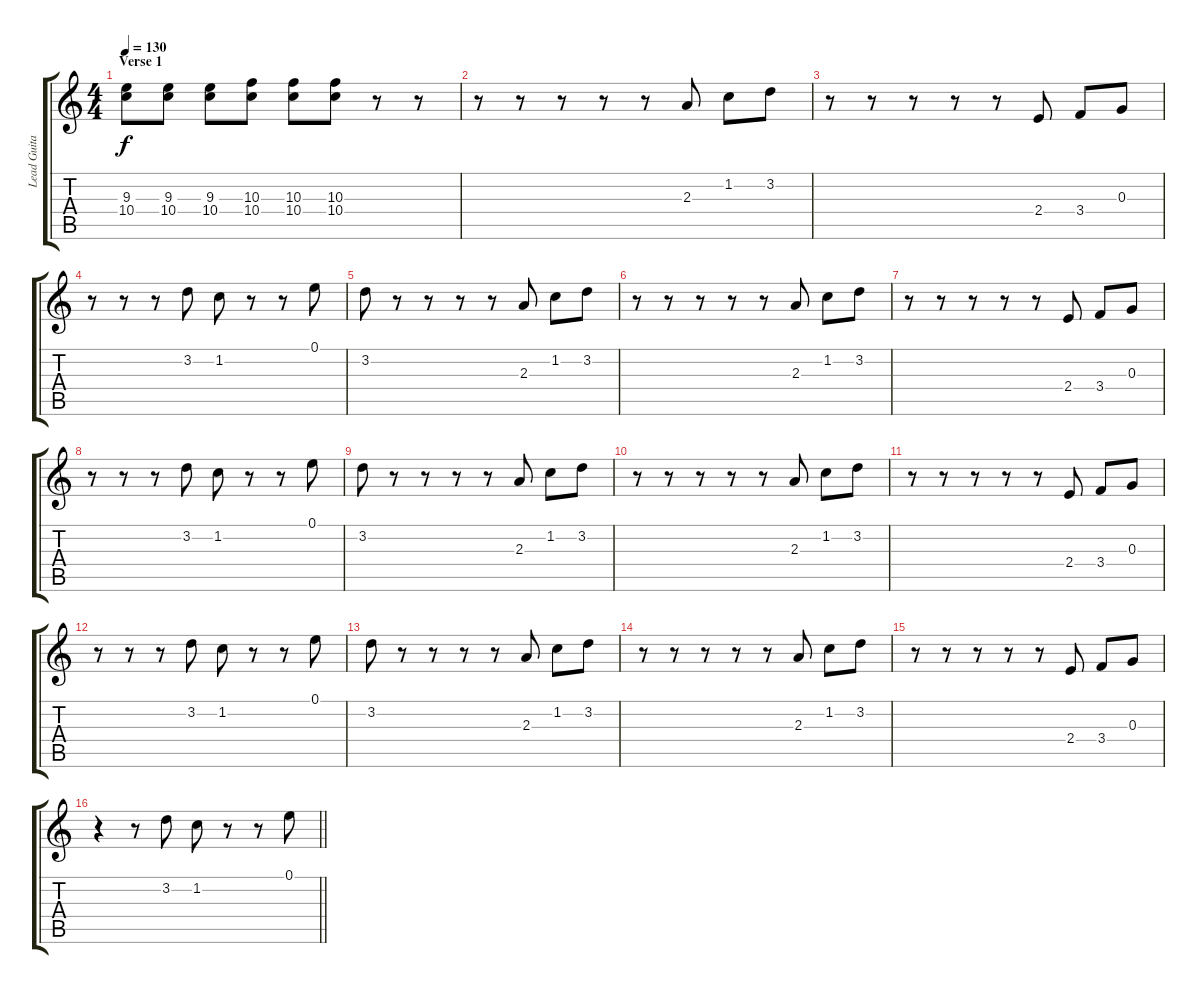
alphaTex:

\track ("Lead Guitar" "Lead Guita") {instrument electricguitarclean}
\staff {score tabs}
\tuning (E4 B3 G3 D3 A2 E2) {hide}
\ts (4 4)
\section ("" "Verse 1")
\tempo 130
\clef g2
\ks c
(9.3 10.4).8{dy f} (9.3 10.4).8 (9.3 10.4).8 (10.3 10.4).8 (10.3 10.4).8 (10.3 10.4).8 r.8 r.8 |
r.8 r.8 r.8 r.8 r.8 2.3.8 1.2.8 3.2.8 |
r.8 r.8 r.8 r.8 r.8 2.4.8 3.4.8 0.3.8 |
r.8 r.8 r.8 3.2.8 1.2.8 r.8 r.8 0.1.8 |
3.2.8 r.8 r.8 r.8 r.8 2.3.8 1.2.8 3.2.8 |
r.8 r.8 r.8 r.8 r.8 2.3.8 1.2.8 3.2.8 |
r.8 r.8 r.8 r.8 r.8 2.4.8 3.4.8 0.3.8 |
r.8 r.8 r.8 3.2.8 1.2.8 r.8 r.8 0.1.8 |
3.2.8 r.8 r.8 r.8 r.8 2.3.8 1.2.8 3.2.8 |
r.8 r.8 r.8 r.8 r.8 2.3.8 1.2.8 3.2.8 |
r.8 r.8 r.8 r.8 r.8 2.4.8 3.4.8 0.3.8 |
r.8 r.8 r.8 3.2.8 1.2.8 r.8 r.8 0.1.8 |
3.2.8 r.8 r.8 r.8 r.8 2.3.8 1.2.8 3.2.8 |
r.8 r.8 r.8 r.8 r.8 2.3.8 1.2.8 3.2.8 |
r.8 r.8 r.8 r.8 r.8 2.4.8 3.4.8 0.3.8 |
\barLineRight lightlight
r.4 r.8 3.2.8 1.2.8 r.8 r.8 0.1.8
